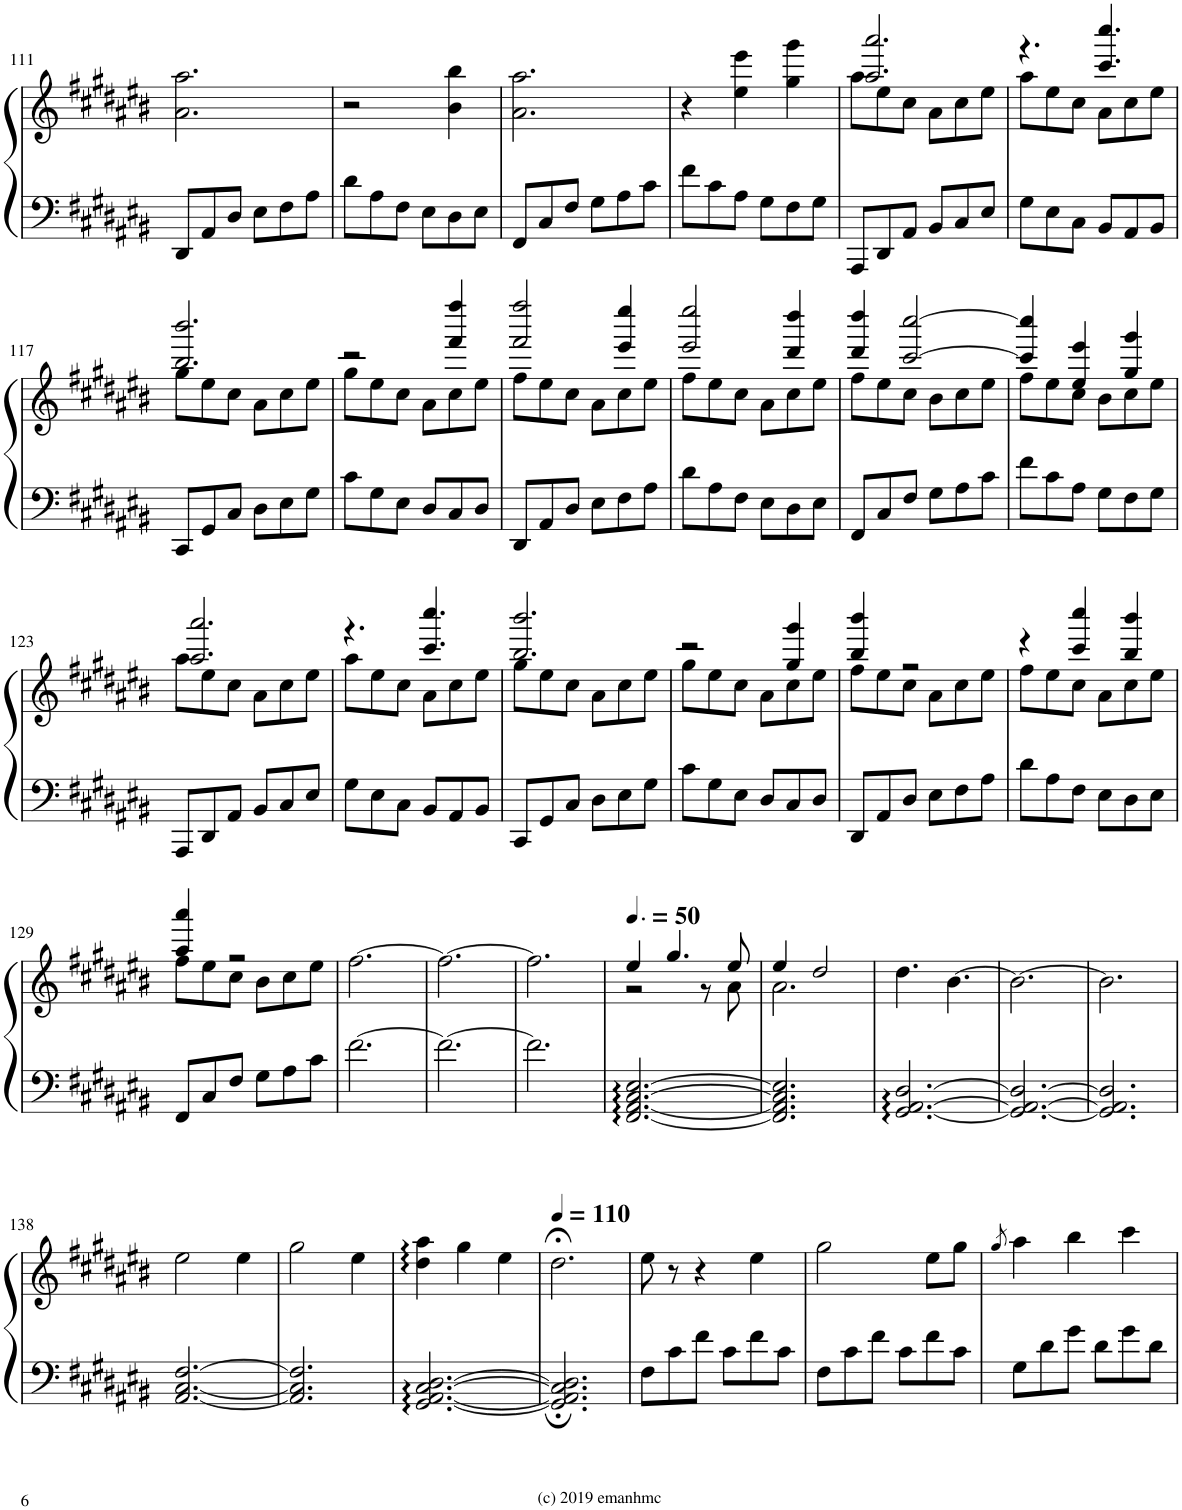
**kern	**kern
*part1	*part1
*staff2	*staff1
*I"Piano	*
*I'Pno.	*
!!LO:PB:g=z
*clefF4	*clefG2
*k[f#c#g#d#a#e#b#]	*k[f#c#g#d#a#e#b#]
*M6/8	*M6/8
=111	=111
8DD#/L	2.a#\ 2.aa#\
8AA#/	.
8D#/J	.
8E#\L	.
8F#\	.
8A#\J	.
=112	=112
8d#\L	2r
8A#\	.
8F#\J	.
8E#\L	.
8D#\	4b#\ 4bb#\
8E#\J	.
=113	=113
8FF#/L	2.a#\ 2.aa#\
8C#/	.
8F#/J	.
8G#\L	.
8A#\	.
8c#\J	.
=114	=114
8f#\L	4r
8c#\	.
8A#\J	4ee#\ 4eee#\
8G#\L	.
8F#\	4gg#\ 4ggg#\
8G#\J	.
=115	=115
*	*^
8AAA#/L	2.aa#/ 2.aaa#/	8aa#\L
8DD#/	.	8ee#\
8AA#/J	.	8cc#\J
8BB#/L	.	8a#\L
8C#/	.	8cc#\
8E#/J	.	8ee#\J
=116	=116	=116
8G#\L	4.r	8aa#\L
8E#\	.	8ee#\
8C#\J	.	8cc#\J
8BB#/L	4.ccc#/ 4.cccc#/	8a#\L
8AA#/	.	8cc#\
8BB#/J	.	8ee#\J
!!LO:LB:g=z	!!
=117	=117	=117
8CC#/L	2.bb#/ 2.bbb#/	8gg#\L
8GG#/	.	8ee#\
8C#/J	.	8cc#\J
8D#\L	.	8a#\L
8E#\	.	8cc#\
8G#\J	.	8ee#\J
=118	=118	=118
8c#\L	2r	8gg#\L
8G#\	.	8ee#\
8E#\J	.	8cc#\J
8D#/L	.	8a#\L
8C#/	4fff#/ 4ffff#/	8cc#\
8D#/J	.	8ee#\J
=119	=119	=119
8DD#/L	2fff#/ 2ffff#/	8ff#\L
8AA#/	.	8ee#\
8D#/J	.	8cc#\J
8E#\L	.	8a#\L
8F#\	4eee#/ 4eeee#/	8cc#\
8A#\J	.	8ee#\J
=120	=120	=120
8d#\L	2eee#/ 2eeee#/	8ff#\L
8A#\	.	8ee#\
8F#\J	.	8cc#\J
8E#\L	.	8a#\L
8D#\	4ddd#/ 4dddd#/	8cc#\
8E#\J	.	8ee#\J
=121	=121	=121
8FF#/L	4ddd#/ 4dddd#/	8ff#\L
8C#/	.	8ee#\
8F#/J	[2ccc#/ [2cccc#/	8cc#\J
8G#\L	.	8b#\L
8A#\	.	8cc#\
8c#\J	.	8ee#\J
=122	=122	=122
8f#\L	4ccc#/] 4cccc#/]	8ff#\L
8c#\	.	8ee#\
8A#\J	4ee#/ 4eee#/	8cc#\J
8G#\L	.	8b#\L
8F#\	4gg#/ 4ggg#/	8cc#\
8G#\J	.	8ee#\J
!!LO:LB:g=z	!!
=123	=123	=123
8AAA#/L	2.aa#/ 2.aaa#/	8aa#\L
8DD#/	.	8ee#\
8AA#/J	.	8cc#\J
8BB#/L	.	8a#\L
8C#/	.	8cc#\
8E#/J	.	8ee#\J
=124	=124	=124
8G#\L	4.r	8aa#\L
8E#\	.	8ee#\
8C#\J	.	8cc#\J
8BB#/L	4.ccc#/ 4.cccc#/	8a#\L
8AA#/	.	8cc#\
8BB#/J	.	8ee#\J
=125	=125	=125
8CC#/L	2.bb#/ 2.bbb#/	8gg#\L
8GG#/	.	8ee#\
8C#/J	.	8cc#\J
8D#\L	.	8a#\L
8E#\	.	8cc#\
8G#\J	.	8ee#\J
=126	=126	=126
8c#\L	2r	8gg#\L
8G#\	.	8ee#\
8E#\J	.	8cc#\J
8D#/L	.	8a#\L
8C#/	4gg#/ 4ggg#/	8cc#\
8D#/J	.	8ee#\J
=127	=127	=127
8DD#/L	4bb#/ 4bbb#/	8ff#\L
8AA#/	.	8ee#\
8D#/J	2r	8cc#\J
8E#\L	.	8a#\L
8F#\	.	8cc#\
8A#\J	.	8ee#\J
=128	=128	=128
8d#\L	4r	8ff#\L
8A#\	.	8ee#\
8F#\J	4ccc#/ 4cccc#/	8cc#\J
8E#\L	.	8a#\L
8D#\	4bb#/ 4bbb#/	8cc#\
8E#\J	.	8ee#\J
!!LO:LB:g=z	!!
=129	=129	=129
8FF#/L	4aa#/ 4aaa#/	8ff#\L
8C#/	.	8ee#\
8F#/J	2r	8cc#\J
8G#\L	.	8b#\L
8A#\	.	8cc#\
8c#\J	.	8ee#\J
*	*v	*v
=130	=130
[2.f#\	[2.ff#\
=131	=131
2.f#\_	2.ff#\_
=132	=132
2.f#\]	2.ff#\]
=133	=133
*	*MM75
*	*^
[2.FF#/ [2.AA#/ [2.C#/ [2.E#/	4ee#/	2r
.	4.gg#/	.
.	.	8r
.	8ee#/	8a#\
=134	=134	=134
2.FF#/] 2.AA#/] 2.C#/] 2.E#/]	4ee#/	2.a#\
.	2dd#/	.
*	*v	*v
=135	=135
[2.GG#/ [2.AA#/ [2.D#/	4.dd#\
.	[4.b#\
=136	=136
2.GG#/_ 2.AA#/_ 2.D#/_	2.b#\_
=137	=137
2.GG#/] 2.AA#/] 2.D#/]	2.b#\]
!!LO:LB:g=z
=138	=138
[2.AA#/ [2.C#/ [2.F#/	2ee#\
.	4ee#\
=139	=139
2.AA#/] 2.C#/] 2.F#/]	2gg#\
.	4ee#\
=140	=140
[2.GG#/ [2.AA#/ [2.C#/ [2.D#/	4dd#\ 4aa#\
.	4gg#\
.	4ee#\
=141	=141
*	*MM110
2.GG#/]; 2.AA#/]; 2.C#/]; 2.D#/];	2.dd#;<\
=142	=142
8F#\L	8ee#\
8c#\	8r
8f#\J	4r
8c#\L	.
8f#\	4ee#\
8c#\J	.
=143	=143
8F#\L	2gg#\
8c#\	.
8f#\J	.
8c#\L	.
8f#\	8ee#\L
8c#\J	8gg#\J
=144	=144
.	8qgg#/
8G#\L	4aa#\
8d#\	.
8g#\J	4bb#\
8d#\L	.
8g#\	4ccc#\
8d#\J	.
=	=
*-	*-
